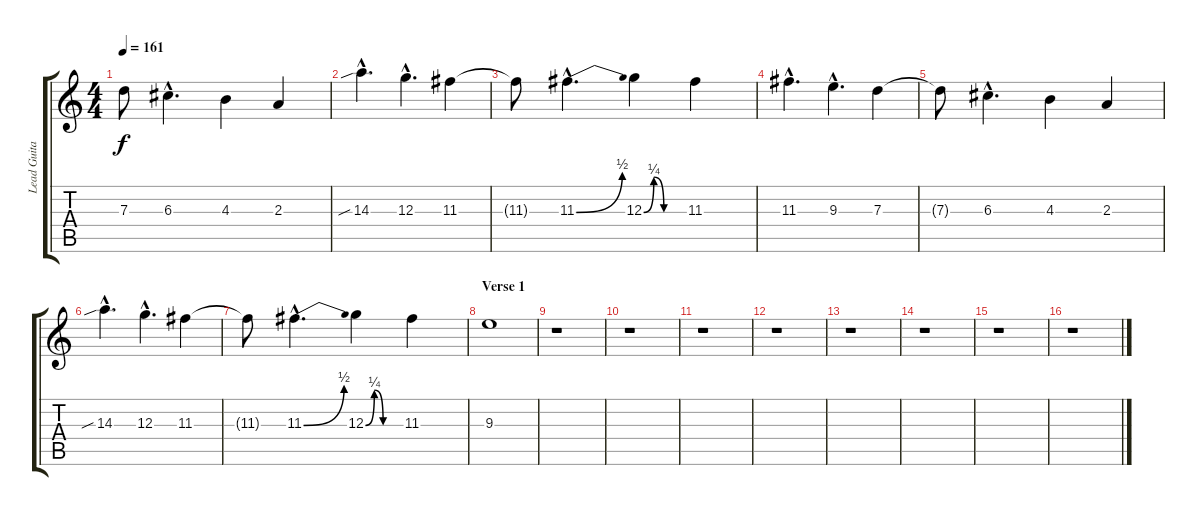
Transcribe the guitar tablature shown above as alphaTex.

\track ("Lead Guitar" "Lead Guita") {instrument distortionguitar}
\staff {score tabs}
\tuning (E4 B3 G3 D3 A2 E2) {hide}
\ts (4 4)
\tempo 161
\clef g2
\ks c
7.3{t}.8{dy f} 6.3{hac}.4{d} 4.3.4 2.3.4 |
14.3{sib hac}.4{d} 12.3{hac}.4{d} 11.3.4 |
11.3{t}.8 11.3{be (bend 0 0 60 2) hac}.4{d} 12.3{be (custom 0 0 15 1 30 0 45 0 60 0)}.4 11.3.4 |
11.3{hac}.4{d} 9.3{hac}.4{d} 7.3.4 |
7.3{t}.8 6.3{hac}.4{d} 4.3.4 2.3.4 |
14.3{sib hac}.4{d} 12.3{hac}.4{d} 11.3.4 |
11.3{t}.8 11.3{be (bend 0 0 60 2) hac}.4{d} 12.3{be (custom 0 0 15 1 30 0 45 0 60 0)}.4 11.3.4 |
\section ("" "Verse 1")
9.3.1{volume 6} |
r.1 |
r.1 |
r.1 |
r.1 |
r.1 |
r.1 |
r.1 |
r.1
